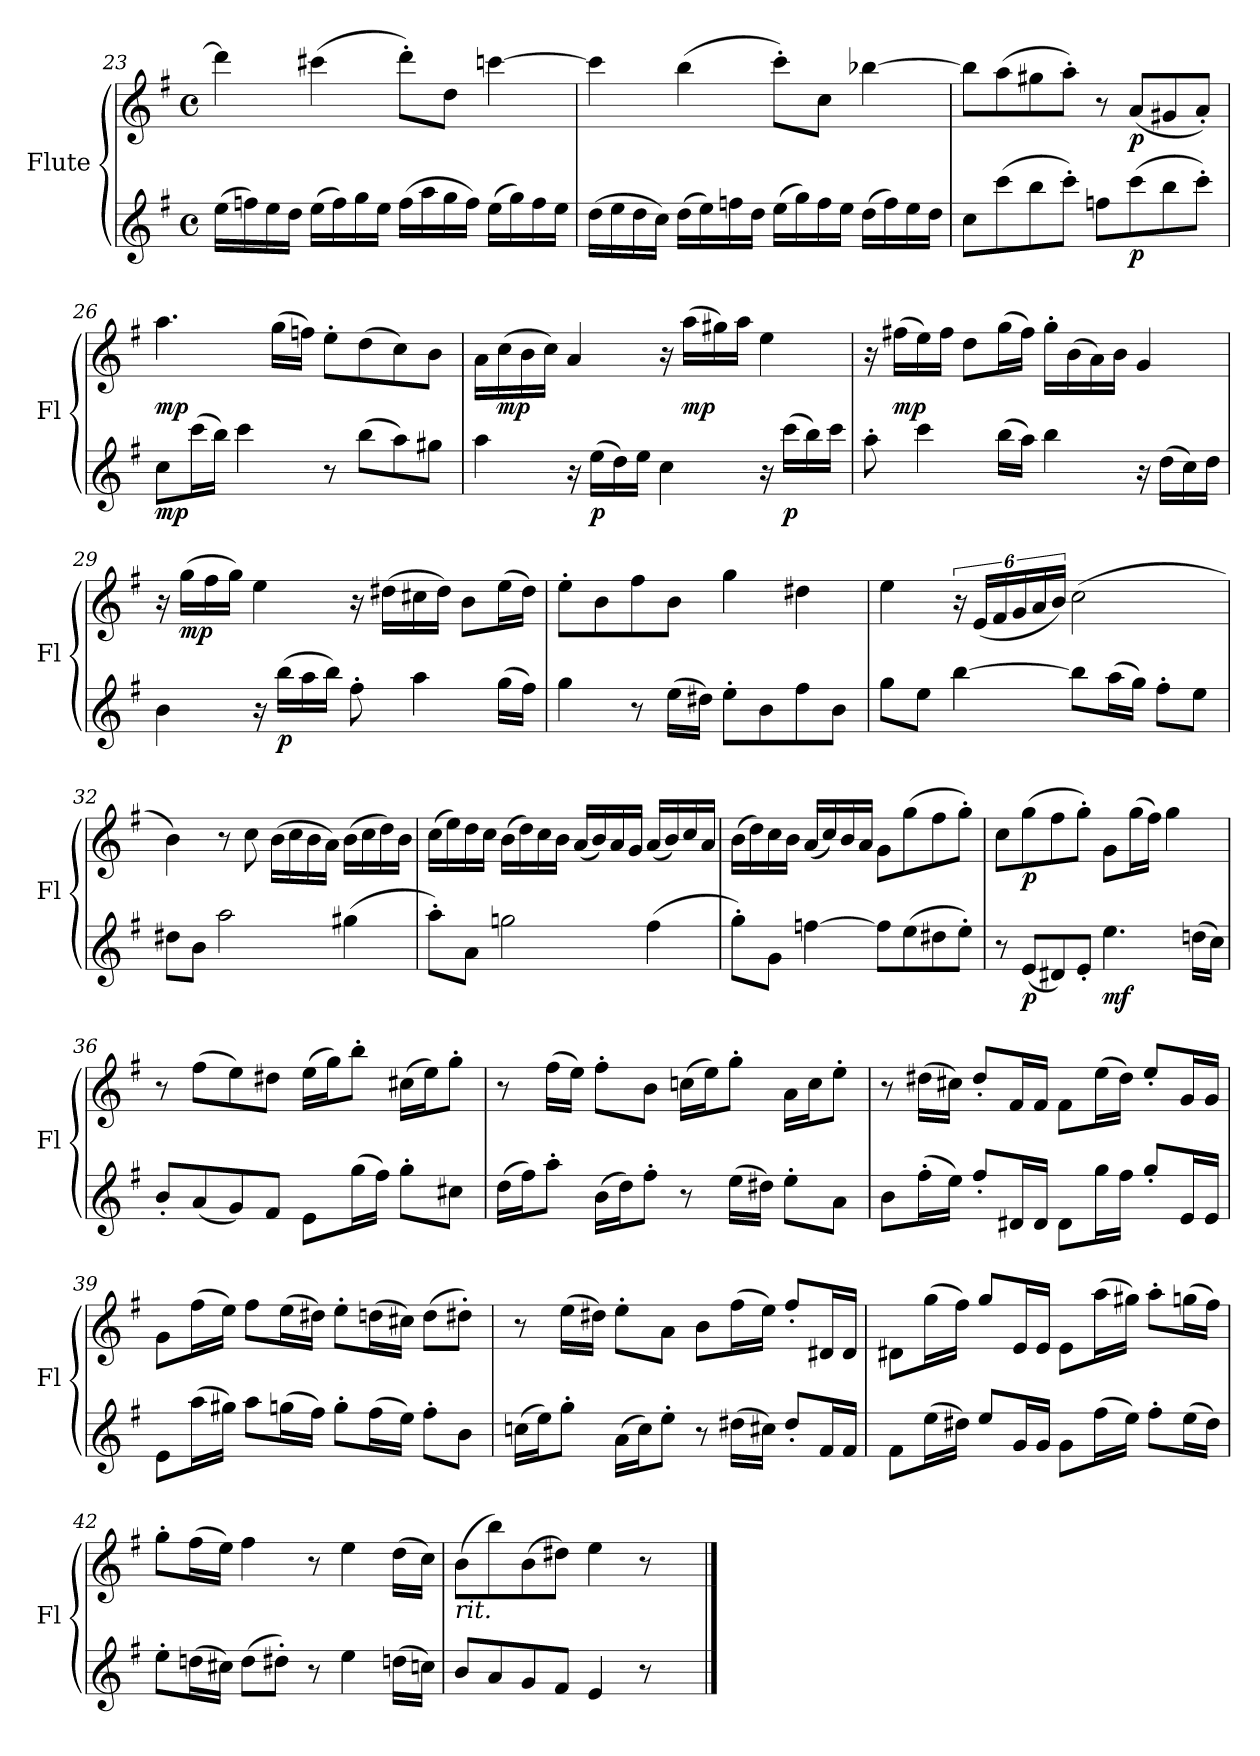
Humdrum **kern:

**kern	**dynam	**kern	**dynam
*part2	*part2	*part1	*part1
*staff2	*staff2	*staff1	*staff1
*I"Flute	*	*I"Flute	*
*I'Fl	*	*I'Fl	*
*clefG2	*	*clefG2	*
*k[f#]	*	*k[f#]	*
*G:	*	*G:	*
*M4/4	*	*M4/4	*
*met(c)	*	*met(c)	*
=23	=23	=23	=23
(>16ee\LL	.	4ddd\]	.
16ffn\)	.	.	.
16ee\	.	.	.
16dd\JJ	.	.	.
(>16ee\LL	.	(>4ccc#X\	.
16ff\)	.	.	.
16gg\	.	.	.
16ee\JJ	.	.	.
(>16ff\LL	.	8ddd'\L)	.
16aa\	.	.	.
16gg\	.	8dd\J	.
16ff\JJ)	.	.	.
(>16ee\LL	.	[4cccn\	.
16gg\)	.	.	.
16ff\	.	.	.
16ee\JJ	.	.	.
!!LO:LB:g=z
=24	=24	=24	=24
(>16dd\LL	.	4ccc\]	.
16ee\	.	.	.
16dd\	.	.	.
16cc\JJ)	.	.	.
(>16dd\LL	.	(>4bb\	.
16ee\)	.	.	.
16ffn\	.	.	.
16dd\JJ	.	.	.
(>16ee\LL	.	8ccc'\L)	.
16gg\)	.	.	.
16ff\	.	8cc\J	.
16ee\JJ	.	.	.
(>16dd\LL	.	[4bb-X\	.
16ff\)	.	.	.
16ee\	.	.	.
16dd\JJ	.	.	.
=25	=25	=25	=25
8cc\L	.	8bb-\L]	.
(>8ccc\	.	(>8aa\	.
8bb\	.	8gg#X\	.
8ccc'\J)	.	8aa'\J)	.
8ffn\L	.	8r	.
!	!LO:DY:b	!	!LO:DY:b
(>8ccc\	p	(<8a/L	p
8bb\	.	8g#X/	.
8ccc'\J)	.	8a'/J)	.
=26	=26	=26	=26
!	!LO:DY:b	!	!LO:DY:b
8cc\L	mp	4.aa\	mp
(>16ccc\L	.	.	.
16bb\JJ)	.	.	.
4ccc\	.	.	.
.	.	(>16gg\LL	.
.	.	16ffn\JJ)	.
8r	.	8ee'\L	.
(>8bb\L	.	(>8dd\	.
8aa\)	.	8cc\)	.
8gg#X\J	.	8b\J	.
!!LO:PB:g=z
=27	=27	=27	=27
4aa\	.	16a\LL	.
!	!	!	!LO:DY:b
.	.	(>16cc\	mp
.	.	16b\	.
.	.	16cc\JJ)	.
16r	.	4a/	.
!	!LO:DY:b	!	!
(>16ee\LL	p	.	.
16dd\)	.	.	.
16ee\JJ	.	.	.
4cc\	.	16r	.
!	!	!	!LO:DY:b
.	.	(>16aa\LL	mp
.	.	16gg#X\)	.
.	.	16aa\JJ	.
16r	.	4ee\	.
!	!LO:DY:b	!	!
(>16ccc\LL	p	.	.
16bb\)	.	.	.
16ccc\JJ	.	.	.
=28	=28	=28	=28
8aa'\	.	16r	.
!	!	!	!LO:DY:b
.	.	(>16ff#X\LL	mp
4ccc\	.	16ee\)	.
.	.	16ff#\JJ	.
.	.	8dd\L	.
(>16bb\LL	.	(>16gg\L	.
16aa\JJ)	.	16ff#\JJ)	.
4bb\	.	16gg'\LL	.
.	.	(>16b\	.
.	.	16a\)	.
.	.	16b\JJ	.
16r	.	4g/	.
(>16dd\LL	.	.	.
16cc\)	.	.	.
16dd\JJ	.	.	.
!!LO:LB:g=z
=29	=29	=29	=29
4b\	.	16r	.
!	!	!	!LO:DY:b
.	.	(>16gg\LL	mp
.	.	16ff#\	.
.	.	16gg\JJ)	.
16r	.	4ee\	.
!	!LO:DY:b	!	!
(>16bb\LL	p	.	.
16aa\	.	.	.
16bb\JJ)	.	.	.
8ff#'\	.	16r	.
.	.	(>16dd#X\LL	.
4aa\	.	16cc#X\	.
.	.	16dd#\JJ)	.
.	.	8b\L	.
(>16gg\LL	.	(>16ee\L	.
16ff#\JJ)	.	16dd#\JJ)	.
=30	=30	=30	=30
4gg\	.	8ee'\L	.
.	.	8b\	.
8r	.	8ff#\	.
(>16ee\LL	.	8b\J	.
16dd#X\JJ)	.	.	.
8ee'\L	.	4gg\	.
8b\	.	.	.
8ff#\	.	4dd#X\	.
8b\J	.	.	.
=31	=31	=31	=31
8gg\L	.	4ee\	.
8ee\J	.	.	.
[4bb\	.	24r	.
.	.	(<24e/LL	.
.	.	24f#/	.
.	.	24g/	.
.	.	24a/	.
.	.	24b/JJ)	.
8bb\L]	.	(>2cc\	.
(>16aa\L	.	.	.
16gg\JJ)	.	.	.
8ff#'\L	.	.	.
8ee\J	.	.	.
!!LO:LB:g=z
=32	=32	=32	=32
8dd#X\L	.	4b\)	.
8b\J	.	.	.
2aa\	.	8r	.
.	.	8cc\	.
.	.	(>16b\LL	.
.	.	16cc\	.
.	.	16b\	.
.	.	16a\JJ)	.
(>4gg#X\	.	(>16b\LL	.
.	.	16cc\	.
.	.	16dd\)	.
.	.	16b\JJ	.
=33	=33	=33	=33
8aa'\L)	.	(>16cc\LL	.
.	.	16ee\)	.
8a\J	.	16dd\	.
.	.	16cc\JJ	.
2ggn\	.	(>16b\LL	.
.	.	16dd\)	.
.	.	16cc\	.
.	.	16b\JJ	.
.	.	(<16a/LL	.
.	.	16b/)	.
.	.	16a/	.
.	.	16g/JJ	.
(>4ff#\	.	(<16a/LL	.
.	.	16b/)	.
.	.	16cc/	.
.	.	16a/JJ	.
=34	=34	=34	=34
8gg'\L)	.	(>16b\LL	.
.	.	16dd\)	.
8g\J	.	16cc\	.
.	.	16b\JJ	.
[4ffn\	.	(<16a/LL	.
.	.	16cc/)	.
.	.	16b/	.
.	.	16a/JJ	.
8ff\L]	.	8g\L	.
(>8ee\	.	(>8gg\	.
8dd#X\	.	8ff#\	.
8ee'\J)	.	8gg'\J)	.
!!LO:LB:g=z
=35	=35	=35	=35
8r	.	8cc\L	.
!	!LO:DY:b	!	!LO:DY:b
(<8e/L	p	(>8gg\	p
8d#X/)	.	8ff#\	.
8e'/J	.	8gg'\J)	.
!	!LO:DY:b	!	!
4.ee\	mf	8g\L	.
.	.	(>16gg\L	.
.	.	16ff#\JJ)	.
.	.	4gg\	.
(>16ddn\LL	.	.	.
16cc\JJ)	.	.	.
=36	=36	=36	=36
8b'/L	.	8r	.
(<8a/	.	(>8ff#\L	.
8g/)	.	8ee\)	.
8f#/J	.	8dd#X\J	.
8e\L	.	(>16ee\LL	.
.	.	16gg\J)	.
(>16gg\L	.	8bb'\J	.
16ff#\JJ)	.	.	.
8gg'\L	.	(>16cc#X\LL	.
.	.	16ee\J)	.
8cc#X\J	.	8gg'\J	.
=37	=37	=37	=37
(>16dd\LL	.	8r	.
16ff#\J)	.	.	.
8aa'\J	.	(>16ff#\LL	.
.	.	16ee\JJ)	.
(>16b\LL	.	8ff#'\L	.
16dd\J)	.	.	.
8ff#'\J	.	8b\J	.
8r	.	(>16ccn\LL	.
.	.	16ee\J)	.
(>16ee\LL	.	8gg'\J	.
16dd#X\JJ)	.	.	.
8ee'\L	.	16a\LL	.
.	.	16cc\J	.
8a\J	.	8ee'\J	.
!!LO:LB:g=z
=38	=38	=38	=38
8b\L	.	8r	.
(>16ff#'\L	.	(>16dd#X\LL	.
16ee\JJ)	.	16cc#X\JJ)	.
8ff#'/L	.	8dd#'/L	.
16d#X/L	.	16f#/L	.
16d#/JJ	.	16f#/JJ	.
8d#\L	.	8f#\L	.
16gg\L	.	(>16ee\L	.
16ff#\JJ	.	16dd#\JJ)	.
8gg'/L	.	8ee'/L	.
16e/L	.	16g/L	.
16e/JJ	.	16g/JJ	.
=39	=39	=39	=39
8e\L	.	8g\L	.
(>16aa\L	.	(>16ff#\L	.
16gg#X\JJ)	.	16ee\JJ)	.
8aa\L	.	8ff#\L	.
(>16ggn\L	.	(>16ee\L	.
16ff#\JJ)	.	16dd#X\JJ)	.
8gg'\L	.	8ee'\L	.
(>16ff#\L	.	(>16ddn\L	.
16ee\JJ)	.	16cc#X\JJ)	.
8ff#'\L	.	(>8dd\L	.
8b\J	.	8dd#X'\J)	.
=40	=40	=40	=40
(>16ccn\LL	.	8r	.
16ee\J)	.	.	.
8gg'\J	.	(>16ee\LL	.
.	.	16dd#X\JJ)	.
(>16a\LL	.	8ee'\L	.
16cc\J)	.	.	.
8ee'\J	.	8a\J	.
8r	.	8b\L	.
(>16dd#X\LL	.	(>16ff#\L	.
16cc#X\JJ)	.	16ee\JJ)	.
8dd#'/L	.	8ff#'/L	.
16f#/L	.	16d#X/L	.
16f#/JJ	.	16d#/JJ	.
!!LO:LB:g=z
=41	=41	=41	=41
8f#\L	.	8d#X\L	.
(>16ee\L	.	(>16gg\L	.
16dd#X\JJ)	.	16ff#\JJ)	.
8ee/L	.	8gg/L	.
16g/L	.	16e/L	.
16g/JJ	.	16e/JJ	.
8g\L	.	8e\L	.
(>16ff#\L	.	(>16aa\L	.
16ee\JJ)	.	16gg#X\JJ)	.
8ff#'\L	.	8aa'\L	.
(>16ee\L	.	(>16ggn\L	.
16dd#\JJ)	.	16ff#\JJ)	.
=42	=42	=42	=42
8ee'\L	.	8gg'\L	.
(>16ddn\L	.	(>16ff#\L	.
16cc#X\JJ)	.	16ee\JJ)	.
(>8dd\L	.	4ff#\	.
8dd#X'\J)	.	.	.
8r	.	8r	.
4ee\	.	4ee\	.
(>16ddn\LL	.	(>16dd\LL	.
16ccn\JJ)	.	16cc\JJ)	.
=43	=43	=43	=43
*	*	*MM86	*
!	!	!LO:TX:b:i:t=rit.	!
8b/L	.	(>8b\L	.
8a/	.	8bb\)	.
8g/	.	(>8b\	.
8f#/J	.	8dd#X\J)	.
4e/	.	4ee\	.
8r	.	8r	.
8ryy	.	8ryy	.
==	==	==	==
*-	*-	*-	*-
